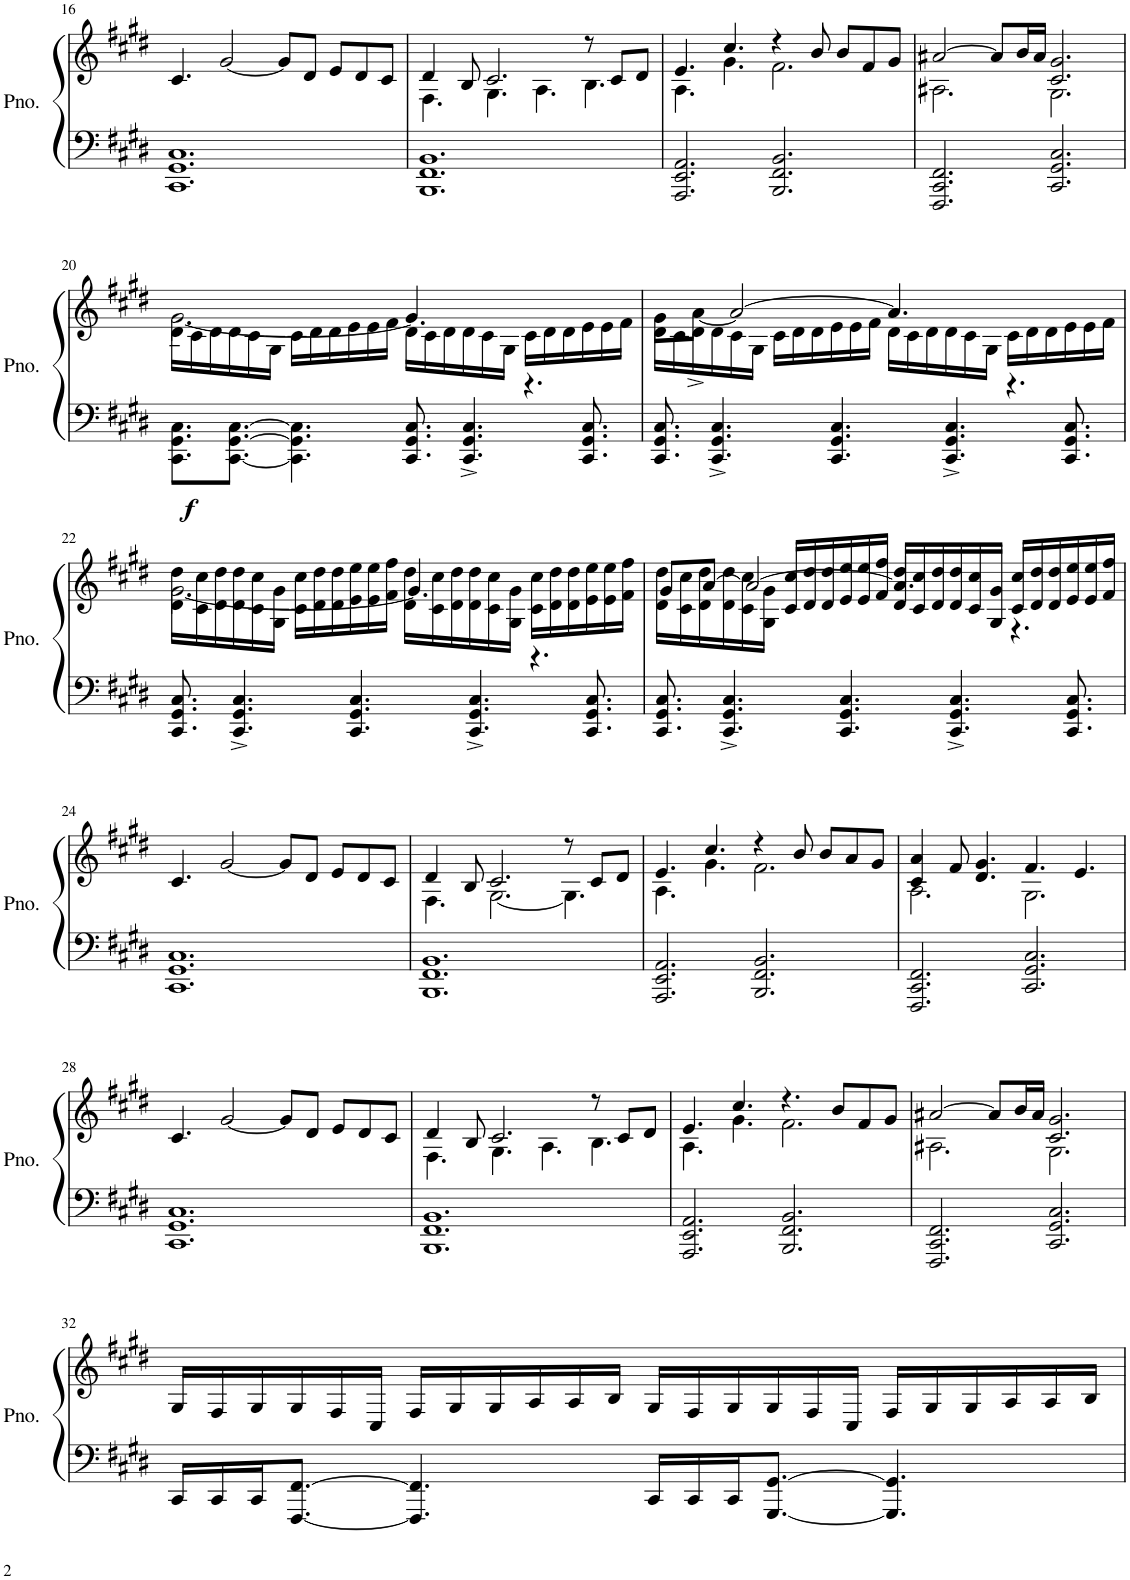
**kern	**kern	**dynam
*part1	*part1	*part1
*staff2	*staff1	*staff1/2
*I"Piano	*	*
*I'Pno.	*	*
!!LO:PB:g=z
*clefF4	*clefG2	*
*k[f#c#g#d#]	*k[f#c#g#d#]	*
*M12/8	*M12/8	*
=16	=16	=16
1.CC# 1.GG# 1.C#	4.c#/	.
.	[2g#/	.
.	8g#/L]	.
.	8d#/J	.
.	8e/L	.
.	8d#/	.
.	8c#/J	.
=17	=17	=17
*	*^	*
1.BBB 1.FF# 1.BB	4d#/	4.F#\	.
.	8B/	.	.
.	2.c#/	4.G#\	.
.	.	4.A\	.
.	8r	4.B\	.
.	8c#/L	.	.
.	8d#/J	.	.
=18	=18	=18	=18
2.AAA/ 2.EE/ 2.AA/	4.e/	4.A\	.
.	4.cc#/	4.g#\	.
2.BBB/ 2.FF#/ 2.BB/	4r	2.f#\	.
.	8b/	.	.
.	8b/L	.	.
.	8f#/	.	.
.	8g#/J	.	.
=19	=19	=19	=19
2.FFF#/ 2.CC#/ 2.FF#/	[2a#X/	2.A#X\	.
.	8a#/L]	.	.
.	16b/L	.	.
.	16a#/JJ	.	.
2.CC#/ 2.GG#/ 2.C#/	2.c#/ 2.g#/	2.G#\	.
!!LO:LB:g=z	!!
=20	=20	=20	=20
!	!	!	!LO:DY:b=2
8.CC#\ 8.GG#\ 8.C#\L	16d#\LL	[2.g#~\	f
.	16c#\	.	.
.	16d#\	.	.
[8.CC#\ [8.GG#\ [8.C#\J	16d#\	.	.
.	16c#\	.	.
.	16G#\JJ	.	.
4.CC#\] 4.GG#\] 4.C#\]	16c#\LL	.	.
.	16d#\	.	.
.	16d#\	.	.
.	16e\	.	.
.	16e\	.	.
.	16f#\JJ	.	.
8.CC#/ 8.GG#/ 8.C#/	16d#\LL	4.g#/]	.
.	16c#\	.	.
.	16d#\	.	.
4.CC#/^ 4.GG#/^ 4.C#/^	16d#\	.	.
.	16c#\	.	.
.	16G#\JJ	.	.
.	16c#\LL	4.r	.
.	16d#\	.	.
.	16d#\	.	.
8.CC#/ 8.GG#/ 8.C#/	16e\	.	.
.	16e\	.	.
.	16f#\JJ	.	.
=21	=21	=21	=21
8.CC#/ 8.GG#/ 8.C#/	16d#\LL	8g#\L	.
.	16c#\	.	.
.	16d#\	[8a^\J	.
4.CC#/^ 4.GG#/^ 4.C#/^	16d#\	.	.
.	16c#\	2a/_	.
.	16G#\JJ	.	.
.	16c#\LL	.	.
.	16d#\	.	.
.	16d#\	.	.
4.CC#/ 4.GG#/ 4.C#/	16e\	.	.
.	16e\	.	.
.	16f#\JJ	.	.
.	16d#\LL	4.a/]	.
.	16c#\	.	.
.	16d#\	.	.
4.CC#/^ 4.GG#/^ 4.C#/^	16d#\	.	.
.	16c#\	.	.
.	16G#\JJ	.	.
.	16c#\LL	4.r	.
.	16d#\	.	.
.	16d#\	.	.
8.CC#/ 8.GG#/ 8.C#/	16e\	.	.
.	16e\	.	.
.	16f#\JJ	.	.
!!LO:LB:g=z	!!
=22	=22	=22	=22
8.CC#/ 8.GG#/ 8.C#/	16d#\ 16dd#\LL	[2.g#\	.
.	16c#\ 16cc#\	.	.
.	16d#\ 16dd#\	.	.
4.CC#/^ 4.GG#/^ 4.C#/^	16d#\ 16dd#\	.	.
.	16c#\ 16cc#\	.	.
.	16G#\ 16g#\JJ	.	.
.	16c#\ 16cc#\LL	.	.
.	16d#\ 16dd#\	.	.
.	16d#\ 16dd#\	.	.
4.CC#/ 4.GG#/ 4.C#/	16e\ 16ee\	.	.
.	16e\ 16ee\	.	.
.	16f#\ 16ff#\JJ	.	.
.	16d#\ 16dd#\LL	4.g#/]	.
.	16c#\ 16cc#\	.	.
.	16d#\ 16dd#\	.	.
4.CC#/^ 4.GG#/^ 4.C#/^	16d#\ 16dd#\	.	.
.	16c#\ 16cc#\	.	.
.	16G#\ 16g#\JJ	.	.
.	16c#\ 16cc#\LL	4.r	.
.	16d#\ 16dd#\	.	.
.	16d#\ 16dd#\	.	.
8.CC#/ 8.GG#/ 8.C#/	16e\ 16ee\	.	.
.	16e\ 16ee\	.	.
.	16f#\ 16ff#\JJ	.	.
=23	=23	=23	=23
8.CC#/ 8.GG#/ 8.C#/	16d#\ 16dd#\LL	8g#/L	.
.	16c#\ 16cc#\	.	.
.	16d#\ 16dd#\	[8a/J	.
4.CC#/^ 4.GG#/^ 4.C#/^	16d#\ 16dd#\	.	.
.	16c#\ 16cc#\	2a/_	.
.	16G#\ 16g#\JJ	.	.
.	16c#/ 16cc#/LL	.	.
.	16d#/ 16dd#/	.	.
.	16d#/ 16dd#/	.	.
4.CC#/ 4.GG#/ 4.C#/	16e/ 16ee/	.	.
.	16e/ 16ee/	.	.
.	16f#/ 16ff#/JJ	.	.
.	16d#/ 16dd#/LL	4.a/]	.
.	16c#/ 16cc#/	.	.
.	16d#/ 16dd#/	.	.
4.CC#/^ 4.GG#/^ 4.C#/^	16d#/ 16dd#/	.	.
.	16c#/ 16cc#/	.	.
.	16G#/ 16g#/JJ	.	.
.	16c#/ 16cc#/LL	4.r	.
.	16d#/ 16dd#/	.	.
.	16d#/ 16dd#/	.	.
8.CC#/ 8.GG#/ 8.C#/	16e/ 16ee/	.	.
.	16e/ 16ee/	.	.
.	16f#/ 16ff#/JJ	.	.
*	*v	*v	*
!!LO:LB:g=z
=24	=24	=24
1.CC# 1.GG# 1.C#	4.c#/	.
.	[2g#/	.
.	8g#/L]	.
.	8d#/J	.
.	8e/L	.
.	8d#/	.
.	8c#/J	.
=25	=25	=25
*	*^	*
1.BBB 1.FF# 1.BB	4d#/	4.F#\	.
.	8B/	.	.
.	2.c#/	[2.G#\	.
.	8r	4.G#\]	.
.	8c#/L	.	.
.	8d#/J	.	.
=26	=26	=26	=26
2.AAA/ 2.EE/ 2.AA/	4.e/	4.A\	.
.	4.cc#/	4.g#\	.
2.BBB/ 2.FF#/ 2.BB/	4r	2.f#\	.
.	8b/	.	.
.	8b/L	.	.
.	8a/	.	.
.	8g#/J	.	.
=27	=27	=27	=27
2.FFF#/ 2.CC#/ 2.FF#/	4c#/ 4a/	2.A\	.
.	8f#/	.	.
.	4.d#/ 4.g#/	.	.
2.CC#/ 2.GG#/ 2.C#/	4.f#/	2.G#\	.
.	4.e/	.	.
*	*v	*v	*
!!LO:LB:g=z
=28	=28	=28
1.CC# 1.GG# 1.C#	4.c#/	.
.	[2g#/	.
.	8g#/L]	.
.	8d#/J	.
.	8e/L	.
.	8d#/	.
.	8c#/J	.
=29	=29	=29
*	*^	*
1.BBB 1.FF# 1.BB	4d#/	4.F#\	.
.	8B/	.	.
.	2.c#/	4.G#\	.
.	.	4.A\	.
.	8r	4.B\	.
.	8c#/L	.	.
.	8d#/J	.	.
=30	=30	=30	=30
2.AAA/ 2.EE/ 2.AA/	4.e/	4.A\	.
.	4.cc#/	4.g#\	.
2.BBB/ 2.FF#/ 2.BB/	4.r	2.f#\	.
.	8b/L	.	.
.	8f#/	.	.
.	8g#/J	.	.
=31	=31	=31	=31
2.FFF#/ 2.CC#/ 2.FF#/	[2a#X/	2.A#X\	.
.	8a#/L]	.	.
.	16b/L	.	.
.	16a#/JJ	.	.
2.CC#/ 2.GG#/ 2.C#/	2.c#/ 2.g#/	2.G#\	.
*	*v	*v	*
!!LO:LB:g=z
=32	=32	=32
16CC#/LL	16G#/LL	.
16CC#/	16F#/	.
16CC#/J	16G#/	.
[8.FFF#/ [8.FF#/J	16G#/	.
.	16F#/	.
.	16C#/JJ	.
4.FFF#/] 4.FF#/]	16F#/LL	.
.	16G#/	.
.	16G#/	.
.	16A/	.
.	16A/	.
.	16B/JJ	.
16CC#/LL	16G#/LL	.
16CC#/	16F#/	.
16CC#/J	16G#/	.
[8.GGG#/ [8.GG#/J	16G#/	.
.	16F#/	.
.	16C#/JJ	.
4.GGG#/] 4.GG#/]	16F#/LL	.
.	16G#/	.
.	16G#/	.
.	16A/	.
.	16A/	.
.	16B/JJ	.
=	=	=
*-	*-	*-
